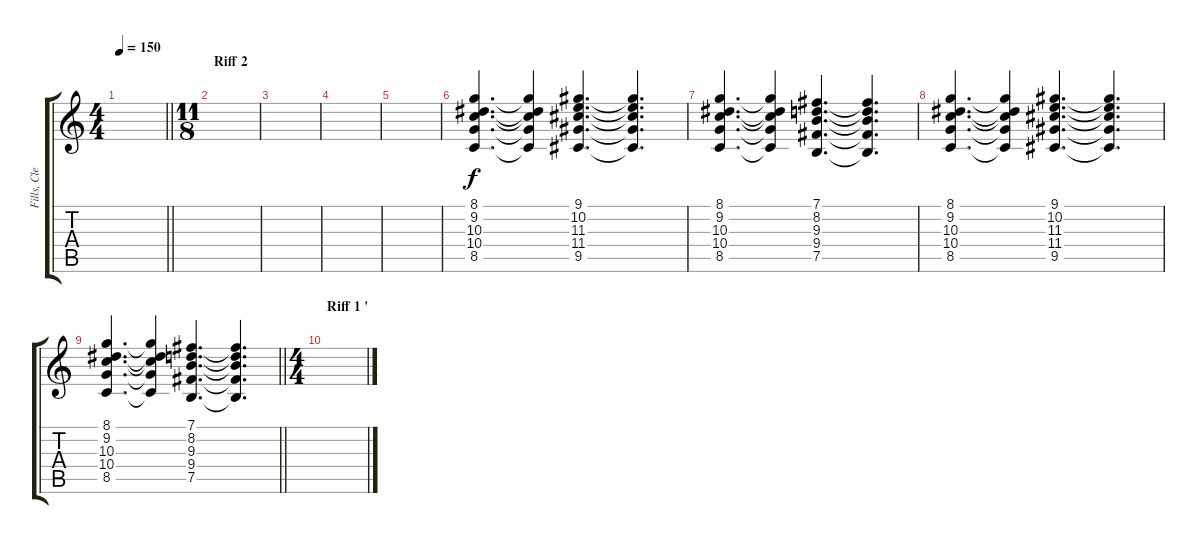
\track ("Fills, Clean Part" "Fills, Cle") {instrument overdrivenguitar}
\staff {score tabs}
\tuning (B3 Gb3 D3 A2 E2 B1) {hide}
\ts (4 4)
\tempo 150
\clef g2
\barLineRight lightlight
\ks c
|
\ts (11 8)
\section ("" "Riff 2")
|
|
|
|
(8.1 9.2 10.3 10.4 8.5).4{d} (8.1{t} 9.2{t} 10.3{t} 10.4{t} 8.5{t}).4 (9.1 10.2 11.3 11.4 9.5).4{d} (9.1{t} 10.2{t} 11.3{t} 11.4{t} 9.5{t}).4{d} |
(8.1 9.2 10.3 10.4 8.5).4{d} (8.1{t} 9.2{t} 10.3{t} 10.4{t} 8.5{t}).4 (7.1 8.2 9.3 9.4 7.5).4{d} (7.1{t} 8.2{t} 9.3{t} 9.4{t} 7.5{t}).4{d} |
(8.1 9.2 10.3 10.4 8.5).4{d} (8.1{t} 9.2{t} 10.3{t} 10.4{t} 8.5{t}).4 (9.1 10.2 11.3 11.4 9.5).4{d} (9.1{t} 10.2{t} 11.3{t} 11.4{t} 9.5{t}).4{d} |
\barLineRight lightlight
(8.1 9.2 10.3 10.4 8.5).4{d} (8.1{t} 9.2{t} 10.3{t} 10.4{t} 8.5{t}).4 (7.1 8.2 9.3 9.4 7.5).4{d} (7.1{t} 8.2{t} 9.3{t} 9.4{t} 7.5{t}).4{d} |
\ts (4 4)
\section ("" "Riff 1 '")
